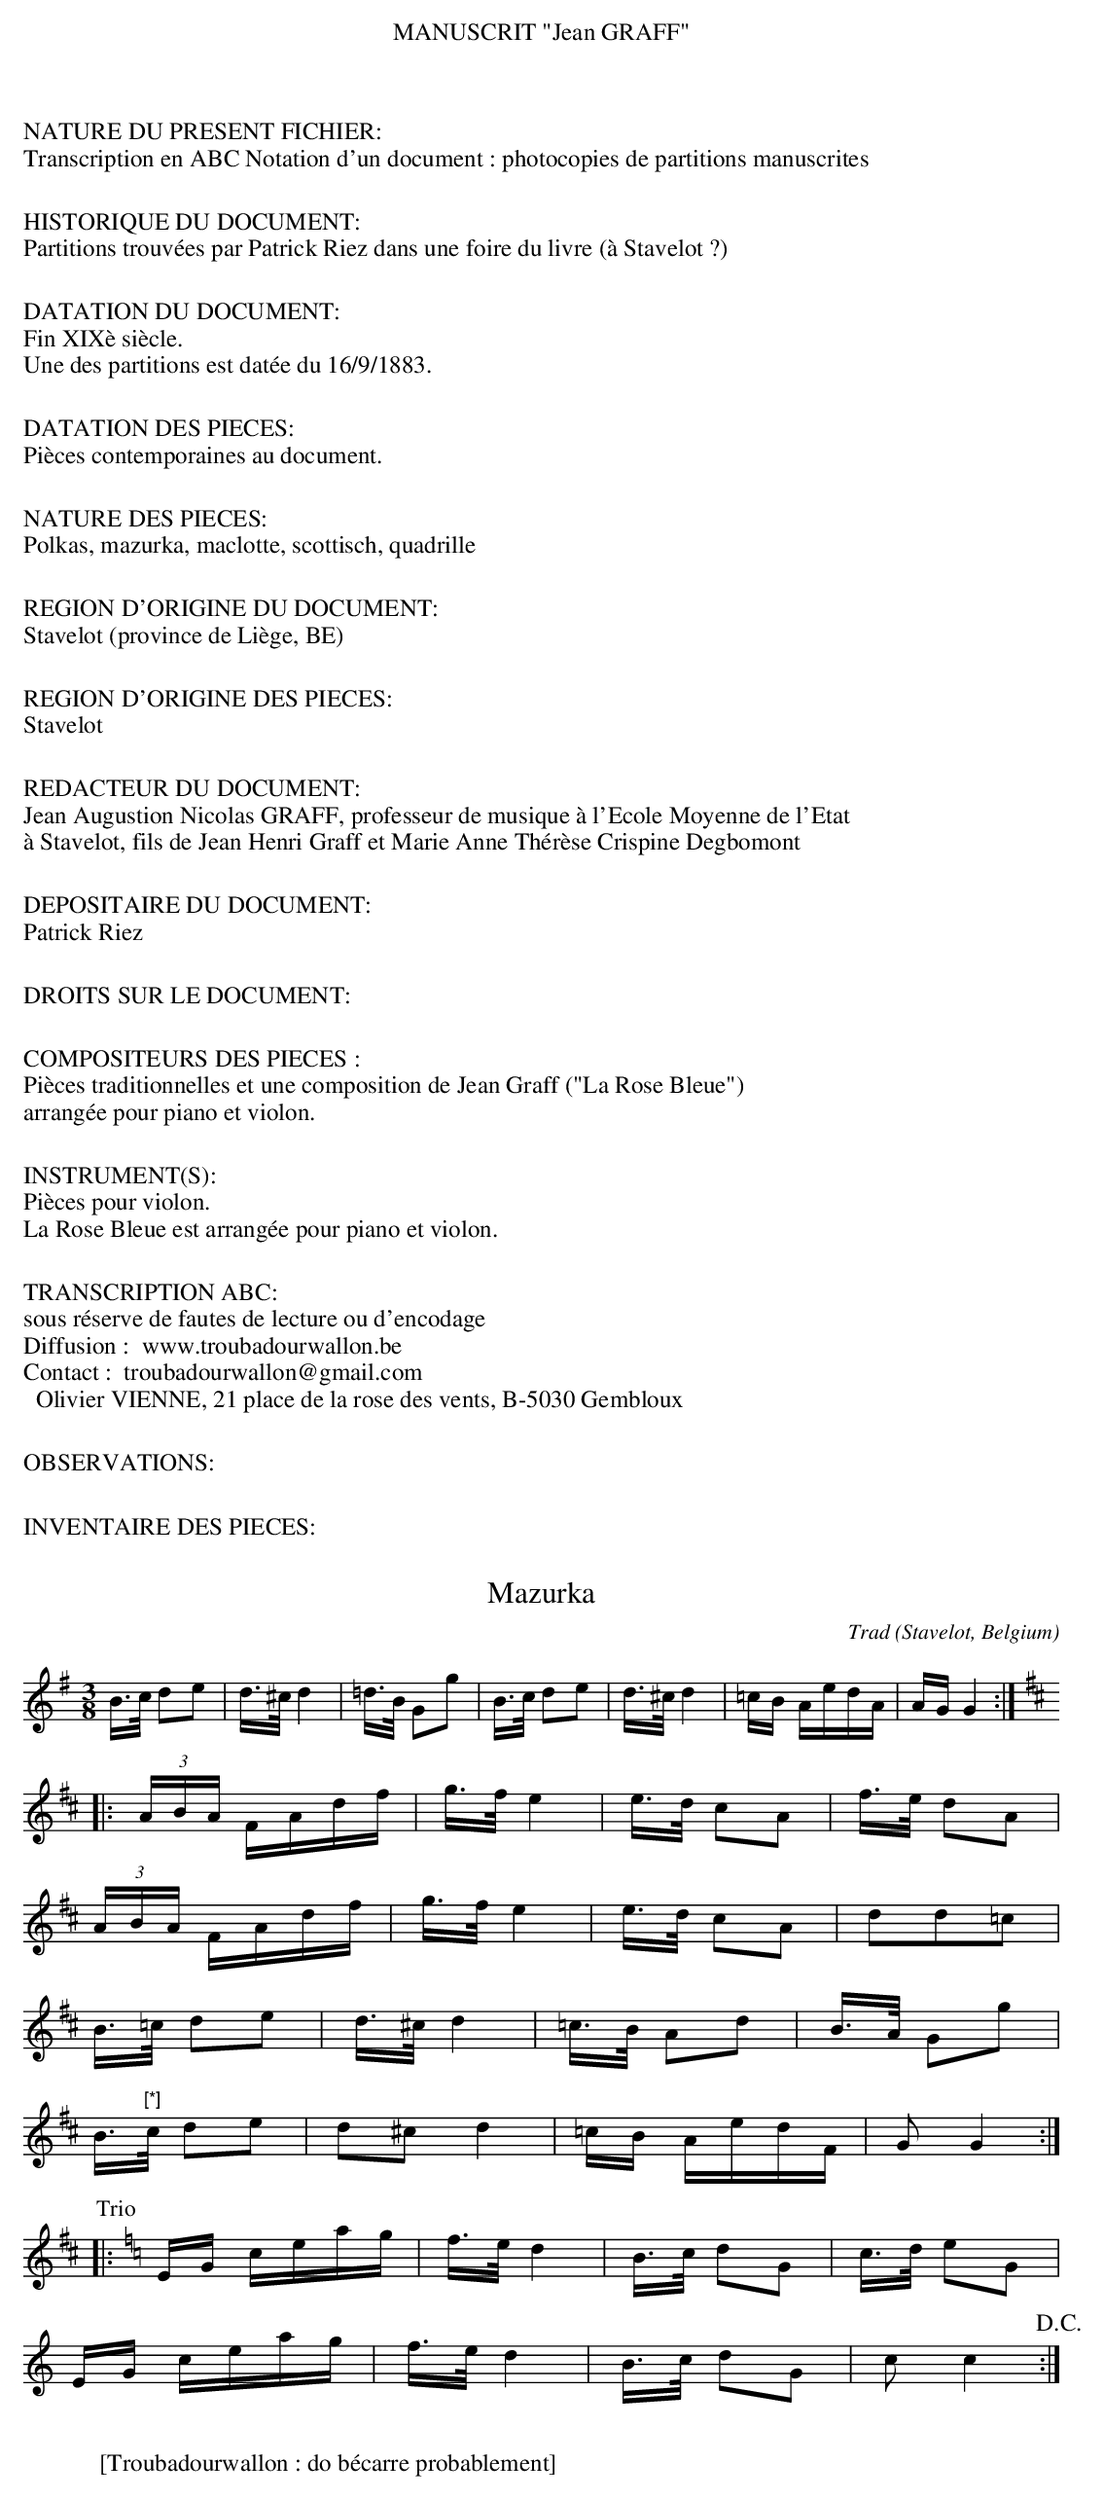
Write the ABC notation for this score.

X:1
T:Mazurka
C:Trad
O:Stavelot, Belgium
M:3/8
K:G
L:1/16
B>c d2e2|d>^c d4|=d>B G2g2|B>c d2e2|d>^c d4|=cB AedA|AG G4:|
K:D
|:(3ABA FAdf|g>f e4|e>d c2A2|f>e d2A2|
(3ABA FAdf|g>f e4|e>d c2A2|d2d2=c2|
B>=c d2e2|d>^c d4|=c>B A2d2|B>A G2g2|
B>"[*]"c d2e2|d2^c2 d4|=cB AedF|G2 G4:|
P:Trio
K:C
|:EG ceag|f>e d4|B>c d2G2|c>d e2G2|
EG ceag|f>e d4|B>c d2G2|c2c4!D.C.!:|]
W:
W:[Troubadourwallon : do bécarre probablement]
